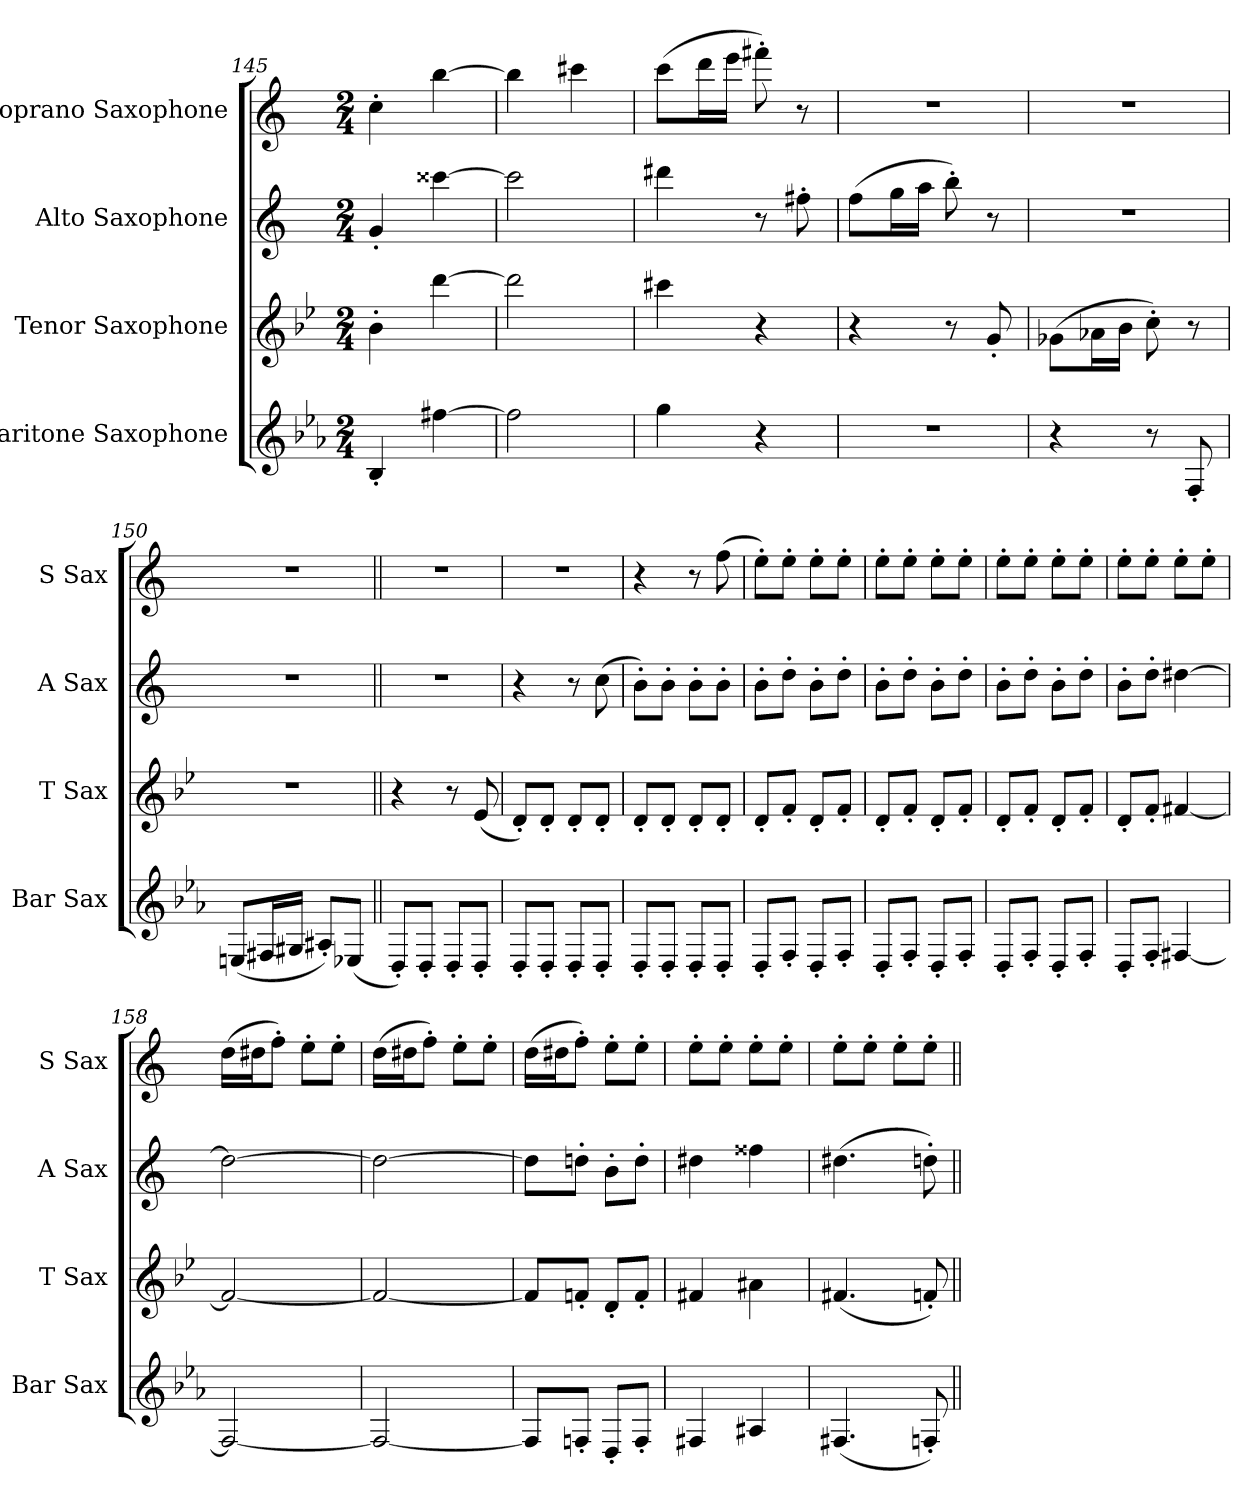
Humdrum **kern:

**kern	**kern	**kern	**kern
*part4	*part3	*part2	*part1
*staff4	*staff3	*staff2	*staff1
*I"Baritone Saxophone	*I"Tenor Saxophone	*I"Alto Saxophone	*I"Soprano Saxophone
*I'Bar Sax	*I'T Sax	*I'A Sax	*I'S Sax
*clefG2	*clefG2	*clefG2	*clefG2
*ITrd12c21	*ITrd8c14	*ITrd5c9	*ITrd1c2
*k[b-e-a-]	*k[b-e-]	*k[b-e-a-]	*k[b-e-]
*M2/4	*M2/4	*M2/4	*M2/4
=145	=145	=145	=145
4BB-'/	4B-'\	4B-'/	4b-'\
[4f#X\	[4dd\	[4ee#X\	[4aa\
=146	=146	=146	=146
2f#\]	2dd\]	2ee#\]	4aa\]
.	.	.	4bbn\
=147	=147	=147	=147
4g\	4cc#X\	4ff#X\	(8bb-\L
.	.	.	16ccc\L
.	.	.	16ddd\JJ
4r	4r	8r	8eeen'\)
.	.	8an'\	8r
!!LO:LB:g=z
=148	=148	=148	=148
2r	4r	(8a-\L	2r
.	.	16b-\L	.
.	.	16cc\JJ	.
.	8r	8dd'\)	.
.	8G'/	8r	.
=149	=149	=149	=149
4r	(8G-X\L	2r	2r
.	16A-X\L	.	.
.	16B-\JJ	.	.
8r	8c'\)	.	.
8FF'/	8r	.	.
=150	=150	=150	=150
(8EEn/L	2r	2r	2r
16FF#X/L	.	.	.
16GG#X/JJ	.	.	.
8AA#X'/L)	.	.	.
(8EE-X/J	.	.	.
=151||	=151||	=151||	=151||
!!LO:REH:place=s1:a:B:fs=14:t=14
*	*	*	*MM190
8DD'/L)	4r	2r	2r
8DD'/J	.	.	.
8DD'/L	8r	.	.
8DD'/J	(8E-/	.	.
=152	=152	=152	=152
8DD'/L	8D'/L)	4r	2r
8DD'/J	8D'/J	.	.
8DD'/L	8D'/L	8r	.
8DD'/J	8D'/J	(8e-\	.
=153	=153	=153	=153
8DD'/L	8D'/L	8d'\L)	4r
8DD'/J	8D'/J	8d'\J	.
8DD'/L	8D'/L	8d'\L	8r
8DD'/J	8D'/J	8d'\J	(8ee-\
!!LO:PB:g=z
=154	=154	=154	=154
8DD'/L	8D'/L	8d'\L	8dd'\L)
8FF'/J	8F'/J	8f'\J	8dd'\J
8DD'/L	8D'/L	8d'\L	8dd'\L
8FF'/J	8F'/J	8f'\J	8dd'\J
=155	=155	=155	=155
8DD'/L	8D'/L	8d'\L	8dd'\L
8FF'/J	8F'/J	8f'\J	8dd'\J
8DD'/L	8D'/L	8d'\L	8dd'\L
8FF'/J	8F'/J	8f'\J	8dd'\J
=156	=156	=156	=156
8DD'/L	8D'/L	8d'\L	8dd'\L
8FF'/J	8F'/J	8f'\J	8dd'\J
8DD'/L	8D'/L	8d'\L	8dd'\L
8FF'/J	8F'/J	8f'\J	8dd'\J
=157	=157	=157	=157
8DD'/L	8D'/L	8d'\L	8dd'\L
8FF'/J	8F'/J	8f'\J	8dd'\J
[4FF#X/	[4F#X/	[4f#X\	8dd'\L
.	.	.	8dd'\J
=158	=158	=158	=158
2FF#/_	2F#/_	2f#\_	(16cc\LL
.	.	.	16cc#X\J
.	.	.	8ee-'\J)
.	.	.	8dd'\L
.	.	.	8dd'\J
=159	=159	=159	=159
2FF#/_	2F#/_	2f#\_	(16cc\LL
.	.	.	16cc#X\J
.	.	.	8ee-'\J)
.	.	.	8dd'\L
.	.	.	8dd'\J
=160	=160	=160	=160
8FF#/L]	8F#/L]	8f#\L]	(16cc\LL
.	.	.	16cc#X\J
8FFn'/J	8Fn'/J	8fn'\J	8ee-'\J)
8DD'/L	8D'/L	8d'\L	8dd'\L
8FF'/J	8F'/J	8f'\J	8dd'\J
=161	=161	=161	=161
4FF#X/	4F#X/	4f#X\	8dd'\L
.	.	.	8dd'\J
4AA#X/	4A#X\	4a#X\	8dd'\L
.	.	.	8dd'\J
!!LO:LB:g=z
=162	=162	=162	=162
(4.FF#X/	(4.F#X/	(4.f#X\	8dd'\L
.	.	.	8dd'\J
.	.	.	8dd'\L
8FFn'/)	8Fn'/)	8fn'\)	8dd'\J
=||	=||	=||	=||
*-	*-	*-	*-
